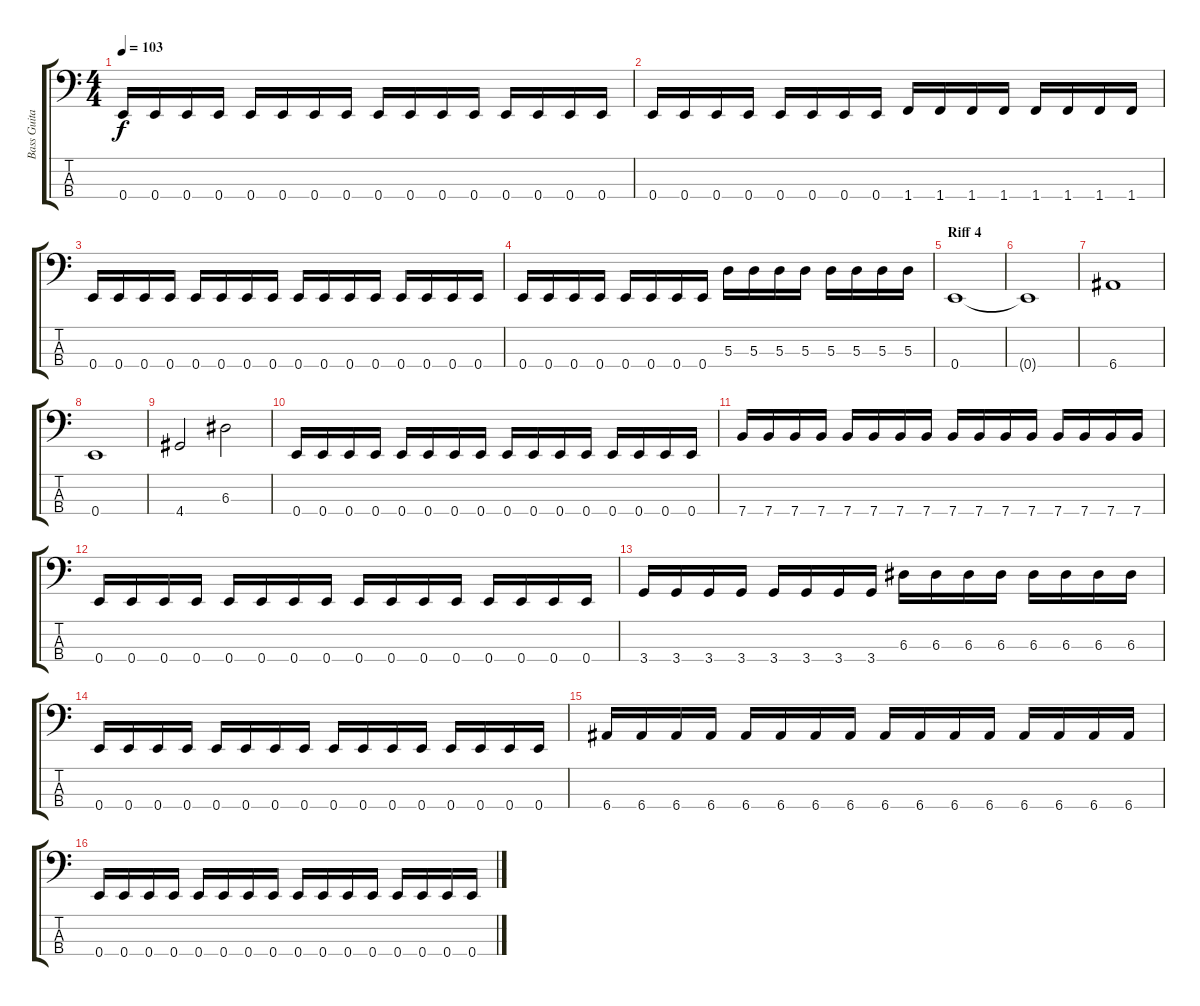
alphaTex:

\track ("Bass Guitar" "Bass Guita") {instrument electricbasspick}
\staff {score tabs}
\tuning (G2 D2 A1 E1) {hide}
\ts (4 4)
\tempo 103
\clef f4
\ks c
0.4.16{dy f} 0.4.16 0.4.16 0.4.16 0.4.16 0.4.16 0.4.16 0.4.16 0.4.16 0.4.16 0.4.16 0.4.16 0.4.16 0.4.16 0.4.16 0.4.16 |
0.4.16 0.4.16 0.4.16 0.4.16 0.4.16 0.4.16 0.4.16 0.4.16 1.4.16 1.4.16 1.4.16 1.4.16 1.4.16 1.4.16 1.4.16 1.4.16 |
0.4.16 0.4.16 0.4.16 0.4.16 0.4.16 0.4.16 0.4.16 0.4.16 0.4.16 0.4.16 0.4.16 0.4.16 0.4.16 0.4.16 0.4.16 0.4.16 |
0.4.16 0.4.16 0.4.16 0.4.16 0.4.16 0.4.16 0.4.16 0.4.16 5.3.16 5.3.16 5.3.16 5.3.16 5.3.16 5.3.16 5.3.16 5.3.16 |
\section ("" "Riff 4")
0.4.1 |
0.4{t}.1 |
6.4.1 |
0.4.1 |
4.4.2 6.3.2 |
0.4.16 0.4.16 0.4.16 0.4.16 0.4.16 0.4.16 0.4.16 0.4.16 0.4.16 0.4.16 0.4.16 0.4.16 0.4.16 0.4.16 0.4.16 0.4.16 |
7.4.16 7.4.16 7.4.16 7.4.16 7.4.16 7.4.16 7.4.16 7.4.16 7.4.16 7.4.16 7.4.16 7.4.16 7.4.16 7.4.16 7.4.16 7.4.16 |
0.4.16 0.4.16 0.4.16 0.4.16 0.4.16 0.4.16 0.4.16 0.4.16 0.4.16 0.4.16 0.4.16 0.4.16 0.4.16 0.4.16 0.4.16 0.4.16 |
3.4.16 3.4.16 3.4.16 3.4.16 3.4.16 3.4.16 3.4.16 3.4.16 6.3.16 6.3.16 6.3.16 6.3.16 6.3.16 6.3.16 6.3.16 6.3.16 |
0.4.16 0.4.16 0.4.16 0.4.16 0.4.16 0.4.16 0.4.16 0.4.16 0.4.16 0.4.16 0.4.16 0.4.16 0.4.16 0.4.16 0.4.16 0.4.16 |
6.4.16 6.4.16 6.4.16 6.4.16 6.4.16 6.4.16 6.4.16 6.4.16 6.4.16 6.4.16 6.4.16 6.4.16 6.4.16 6.4.16 6.4.16 6.4.16 |
0.4.16 0.4.16 0.4.16 0.4.16 0.4.16 0.4.16 0.4.16 0.4.16 0.4.16 0.4.16 0.4.16 0.4.16 0.4.16 0.4.16 0.4.16 0.4.16
